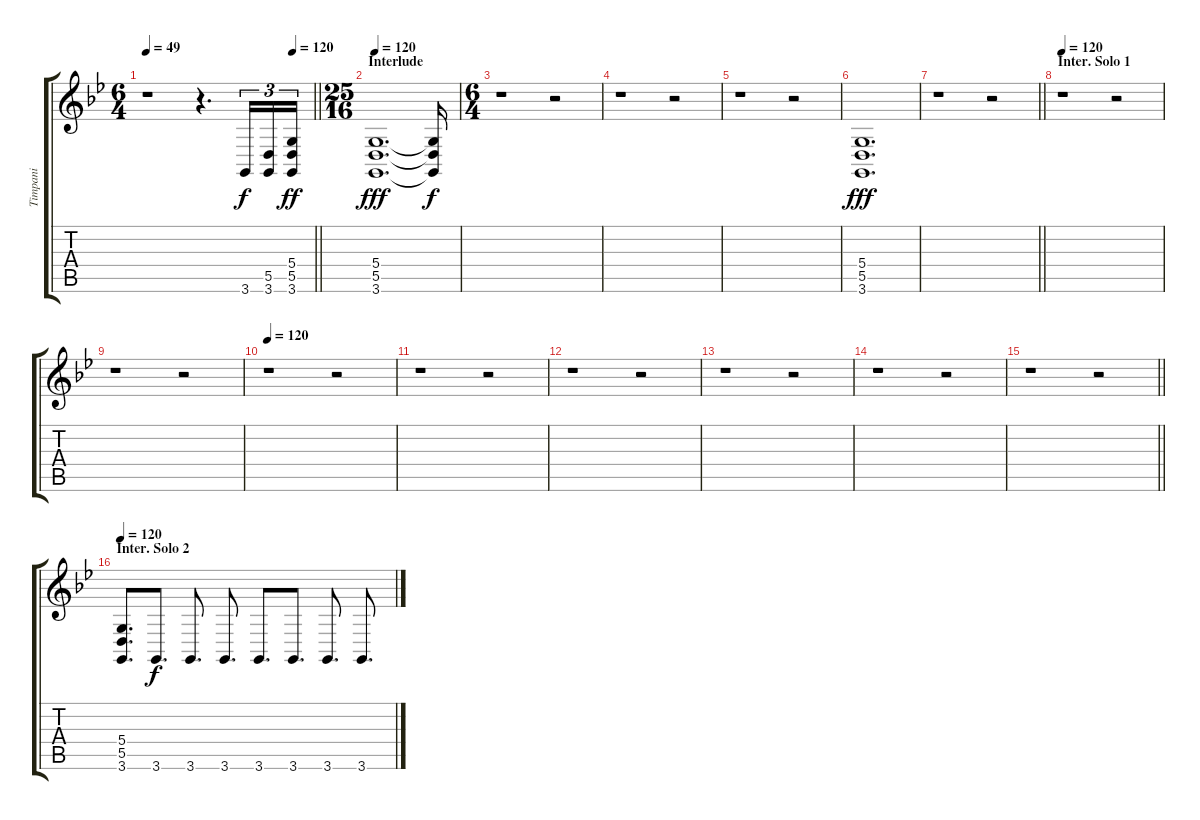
\track ("Timpani" "Timpani") {instrument timpani}
\staff {score tabs}
\tuning (E4 B3 G3 D3 A2 E2) {hide}
\ts (6 4)
\tempo 49
\tempo (120 0.875)
\clef g2
\barLineRight lightlight
\ks bb
r.1{dy f} r.4{d} 3.6.16{tu (3 2)} (5.5 3.6).16{tu (3 2)} (5.4 5.5 3.6).16{tu (3 2) dy ff} |
\ts (25 16)
\section ("" "Interlude")
\tempo 120
(5.4 5.5 3.6).1{d dy fff} (5.4{t} 5.5{t} 3.6{t}).16{dy f} |
\ts (6 4)
r.1 r.2 |
r.1 r.2 |
r.1 r.2 |
(5.4 5.5 3.6).1{d dy fff} |
\barLineRight lightlight
r.1 r.2 |
\section ("" "Inter. Solo 1")
\tempo 120
r.1 r.2 |
r.1 r.2 |
\tempo 120
r.1 r.2 |
r.1 r.2 |
r.1 r.2 |
r.1 r.2 |
r.1 r.2 |
\barLineRight lightlight
r.1 r.2 |
\section ("" "Inter. Solo 2")
\tempo 120
(5.4 5.5 3.6).8{d} 3.6.8{d dy f} 3.6.8{d} 3.6.8{d} 3.6.8{d} 3.6.8{d} 3.6.8{d} 3.6.8{d}
